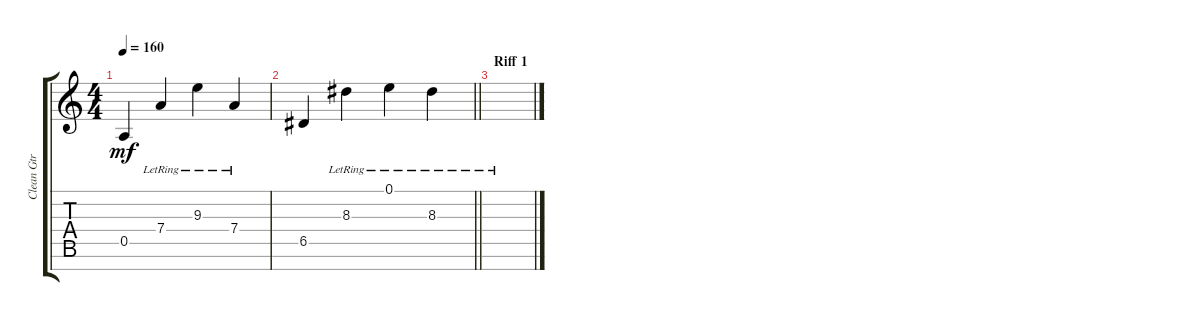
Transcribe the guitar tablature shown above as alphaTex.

\track ("Clean Gtr" "Clean Gtr") {instrument acousticguitarsteel}
\staff {score tabs}
\tuning (E4 B3 G3 D3 A2 E2 B1) {hide}
\ts (4 4)
\tempo 160
\clef g2
\ks c
0.5.4{dy mf} 7.4{lr}.4 9.3{lr}.4 7.4{lr}.4 |
\barLineRight lightlight
6.5.4 8.3{lr}.4 0.1{lr}.4 8.3{lr}.4 |
\section ("" "Riff 1")
